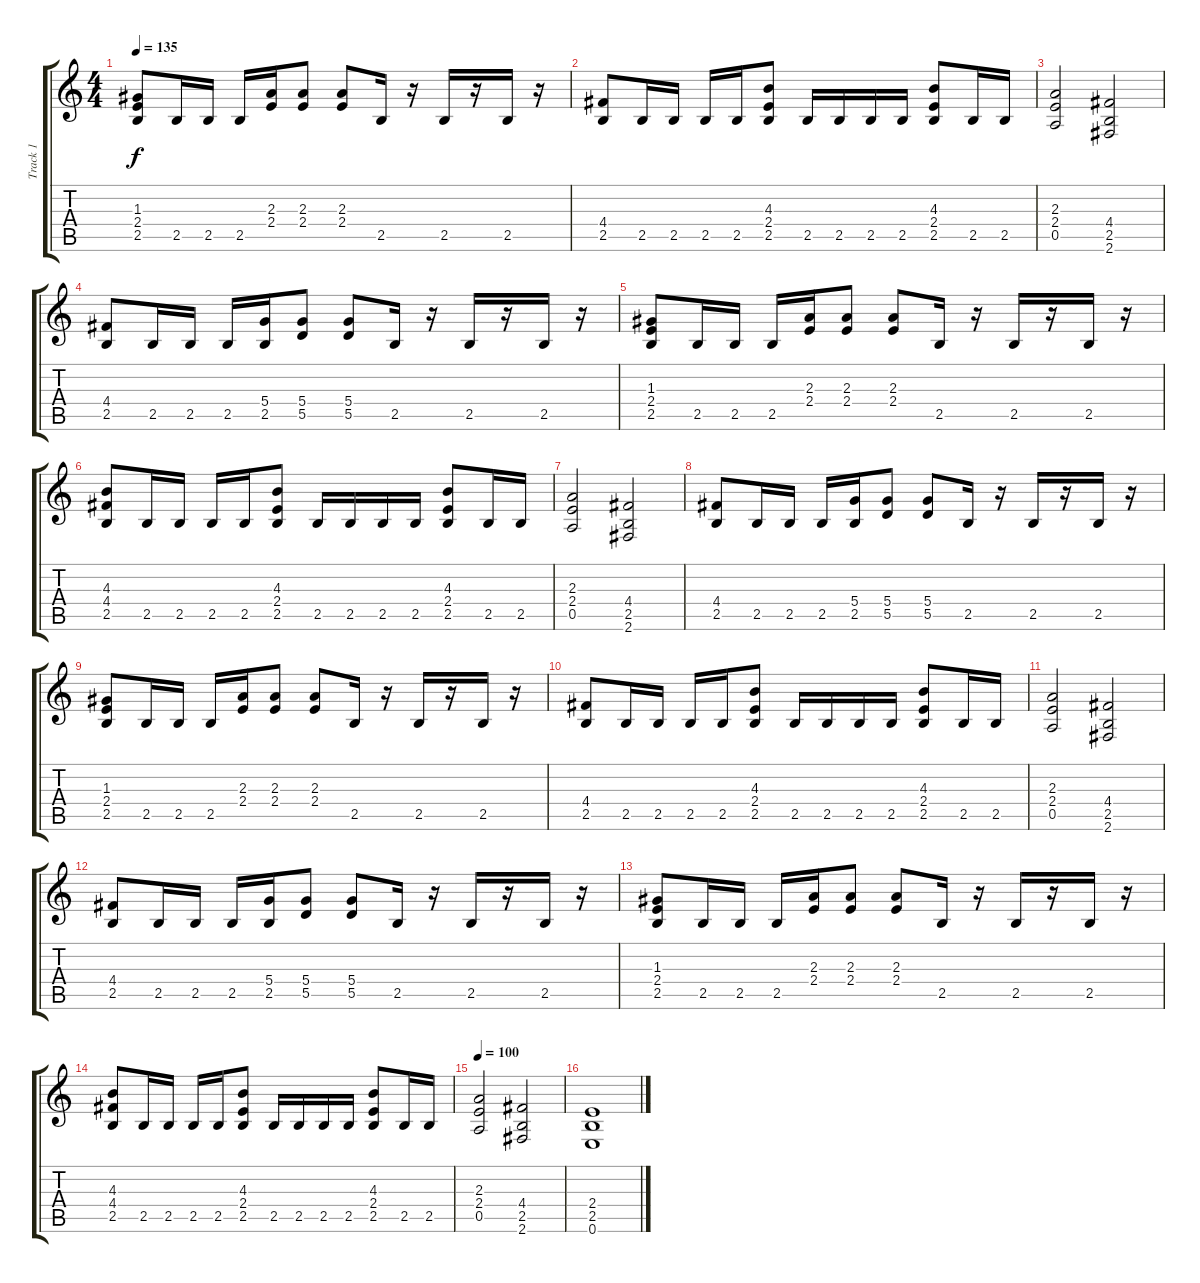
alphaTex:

\track ("Track 1" "Track 1") {instrument overdrivenguitar}
\staff {score tabs}
\tuning (E4 B3 G3 D3 A2 E2) {hide}
\ts (4 4)
\tempo 135
\clef g2
\ks c
(1.3 2.4 2.5).8{dy f} 2.5.16 2.5.16 2.5.16 (2.3 2.4).16 (2.3 2.4).8 (2.3 2.4).8 2.5.16 r.16 2.5.16 r.16 2.5.16 r.16 |
(4.4 2.5).8 2.5.16 2.5.16 2.5.16 2.5.16 (4.3 2.4 2.5).8 2.5.16 2.5.16 2.5.16 2.5.16 (4.3 2.4 2.5).8 2.5.16 2.5.16 |
(2.3 2.4 0.5).2 (4.4 2.5 2.6).2 |
(4.4 2.5).8 2.5.16 2.5.16 2.5.16 (5.4 2.5).16 (5.4 5.5).8 (5.4 5.5).8 2.5.16 r.16 2.5.16 r.16 2.5.16 r.16 |
(1.3 2.4 2.5).8 2.5.16 2.5.16 2.5.16 (2.3 2.4).16 (2.3 2.4).8 (2.3 2.4).8 2.5.16 r.16 2.5.16 r.16 2.5.16 r.16 |
(4.3 4.4 2.5).8 2.5.16 2.5.16 2.5.16 2.5.16 (4.3 2.4 2.5).8 2.5.16 2.5.16 2.5.16 2.5.16 (4.3 2.4 2.5).8 2.5.16 2.5.16 |
(2.3 2.4 0.5).2 (4.4 2.5 2.6).2 |
(4.4 2.5).8 2.5.16 2.5.16 2.5.16 (5.4 2.5).16 (5.4 5.5).8 (5.4 5.5).8 2.5.16 r.16 2.5.16 r.16 2.5.16 r.16 |
(1.3 2.4 2.5).8 2.5.16 2.5.16 2.5.16 (2.3 2.4).16 (2.3 2.4).8 (2.3 2.4).8 2.5.16 r.16 2.5.16 r.16 2.5.16 r.16 |
(4.4 2.5).8 2.5.16 2.5.16 2.5.16 2.5.16 (4.3 2.4 2.5).8 2.5.16 2.5.16 2.5.16 2.5.16 (4.3 2.4 2.5).8 2.5.16 2.5.16 |
(2.3 2.4 0.5).2 (4.4 2.5 2.6).2 |
(4.4 2.5).8 2.5.16 2.5.16 2.5.16 (5.4 2.5).16 (5.4 5.5).8 (5.4 5.5).8 2.5.16 r.16 2.5.16 r.16 2.5.16 r.16 |
(1.3 2.4 2.5).8 2.5.16 2.5.16 2.5.16 (2.3 2.4).16 (2.3 2.4).8 (2.3 2.4).8 2.5.16 r.16 2.5.16 r.16 2.5.16 r.16 |
(4.3 4.4 2.5).8 2.5.16 2.5.16 2.5.16 2.5.16 (4.3 2.4 2.5).8 2.5.16 2.5.16 2.5.16 2.5.16 (4.3 2.4 2.5).8 2.5.16 2.5.16 |
\tempo 100
(2.3 2.4 0.5).2 (4.4 2.5 2.6).2 |
(2.4 2.5 0.6).1
